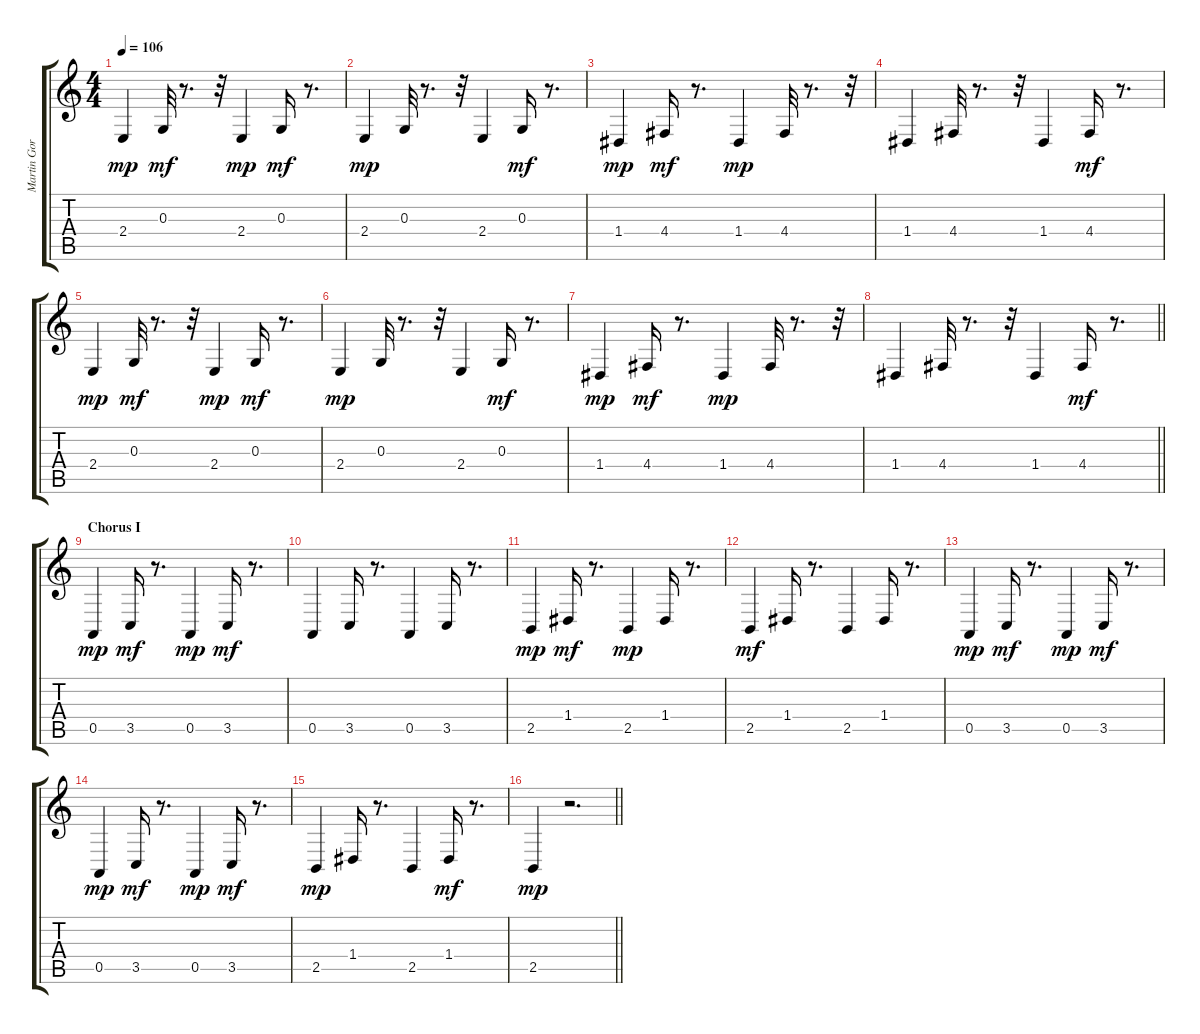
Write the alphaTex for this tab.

\track ("Martin Gore - Keyboard II" "Martin Gor") {instrument stringensemble1}
\staff {score tabs}
\tuning (E4 B3 G3 D3 A2 E2) {hide}
\ts (4 4)
\tempo 106
\clef g2
\ks c
2.4.4{dy mp} 0.3.32{dy mf} r.8{d} r.32 2.4.4{dy mp} 0.3.16{dy mf} r.8{d} |
2.4.4{dy mp} 0.3.32 r.8{d} r.32 2.4.4 0.3.16{dy mf} r.8{d} |
1.4.4{dy mp} 4.4.16{dy mf} r.8{d} 1.4.4{dy mp} 4.4.32 r.8{d} r.32 |
1.4.4 4.4.32 r.8{d} r.32 1.4.4 4.4.16{dy mf} r.8{d} |
2.4.4{dy mp} 0.3.32{dy mf} r.8{d} r.32 2.4.4{dy mp} 0.3.16{dy mf} r.8{d} |
2.4.4{dy mp} 0.3.32 r.8{d} r.32 2.4.4 0.3.16{dy mf} r.8{d} |
1.4.4{dy mp} 4.4.16{dy mf} r.8{d} 1.4.4{dy mp} 4.4.32 r.8{d} r.32 |
\barLineRight lightlight
1.4.4 4.4.32 r.8{d} r.32 1.4.4 4.4.16{dy mf} r.8{d} |
\section ("" "Chorus I")
0.5.4{dy mp} 3.5.16{dy mf} r.8{d} 0.5.4{dy mp} 3.5.16{dy mf} r.8{d} |
0.5.4 3.5.16 r.8{d} 0.5.4 3.5.16 r.8{d} |
2.5.4{dy mp} 1.4.16{dy mf} r.8{d} 2.5.4{dy mp} 1.4.16 r.8{d} |
2.5.4{dy mf} 1.4.16 r.8{d} 2.5.4 1.4.16 r.8{d} |
0.5.4{dy mp} 3.5.16{dy mf} r.8{d} 0.5.4{dy mp} 3.5.16{dy mf} r.8{d} |
0.5.4{dy mp} 3.5.16{dy mf} r.8{d} 0.5.4{dy mp} 3.5.16{dy mf} r.8{d} |
2.5.4{dy mp} 1.4.16 r.8{d} 2.5.4 1.4.16{dy mf} r.8{d} |
\barLineRight lightlight
2.5.4{dy mp} r.2{d}
